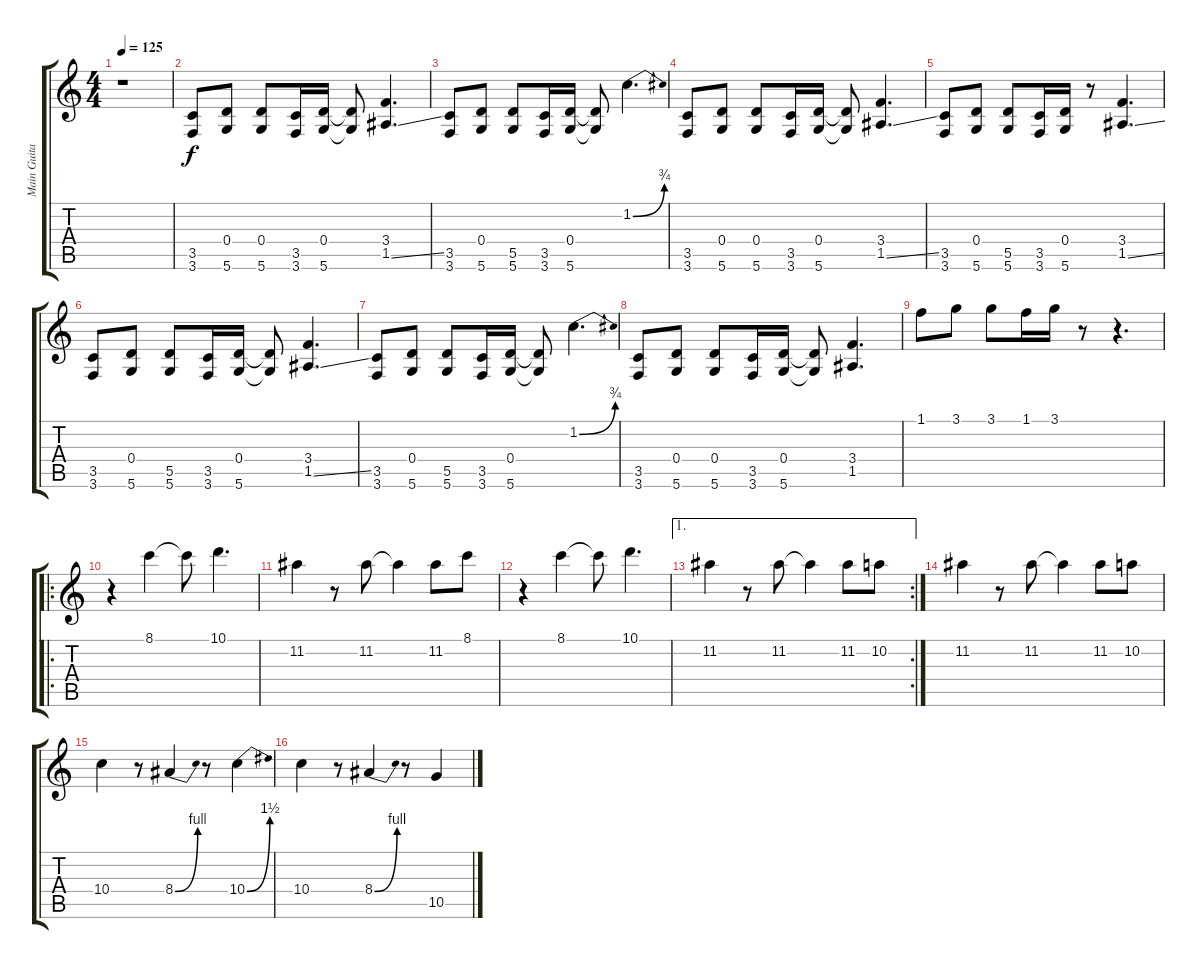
\track ("Main Guitar" "Main Guita") {instrument distortionguitar}
\staff {score tabs}
\tuning (E4 B3 G3 D3 A2 D2) {hide}
\ts (4 4)
\tempo 125
\clef g2
\ks c
r.1{dy f} |
(3.5 3.6).8 (0.4 5.6).8 (0.4 5.6).8 (3.5 3.6).16 (0.4 5.6).16 (0.4{t} 5.6{t}).8 (3.4 1.5{ss}).4{d} |
(3.5 3.6).8 (0.4 5.6).8 (5.5 5.6).8 (3.5 3.6).16 (0.4 5.6).16 (0.4{t} 5.6{t}).8 1.2{be (bend 0 0 60 3)}.4{d} |
(3.5 3.6).8 (0.4 5.6).8 (0.4 5.6).8 (3.5 3.6).16 (0.4 5.6).16 (0.4{t} 5.6{t}).8 (3.4 1.5{ss}).4{d} |
(3.5 3.6).8 (0.4 5.6).8 (5.5 5.6).8 (3.5 3.6).16 (0.4 5.6).16 r.8 (3.4 1.5{ss}).4{d} |
(3.5 3.6).8 (0.4 5.6).8 (5.5 5.6).8 (3.5 3.6).16 (0.4 5.6).16 (0.4{t} 5.6{t}).8 (3.4 1.5{ss}).4{d} |
(3.5 3.6).8 (0.4 5.6).8 (5.5 5.6).8 (3.5 3.6).16 (0.4 5.6).16 (0.4{t} 5.6{t}).8 1.2{be (bend 0 0 60 3)}.4{d} |
(3.5 3.6).8 (0.4 5.6).8 (0.4 5.6).8 (3.5 3.6).16 (0.4 5.6).16 (0.4{t} 5.6{t}).8 (3.4 1.5).4{d} |
1.1.8 3.1.8 3.1.8 1.1.16 3.1.16 r.8 r.4{d} |
\ro
r.4 8.1.4{instrument distortionguitar} 8.1{t}.8 10.1.4{d} |
11.2.4 r.8 11.2.8 11.2{t}.4 11.2.8 8.1.8 |
r.4 8.1.4 8.1{t}.8 10.1.4{d} |
\ae 1
\rc 2
11.2.4 r.8 11.2.8 11.2{t}.4 11.2.8 10.2.8 |
11.2.4 r.8 11.2.8 11.2{t}.4 11.2.8 10.2.8 |
10.4.4 r.8 8.4{be (bend 0 0 60 4)}.4 r.8 10.4{be (bend 0 0 60 6)}.4 |
10.4.4 r.8 8.4{be (bend 0 0 60 4)}.4 r.8 10.5.4
